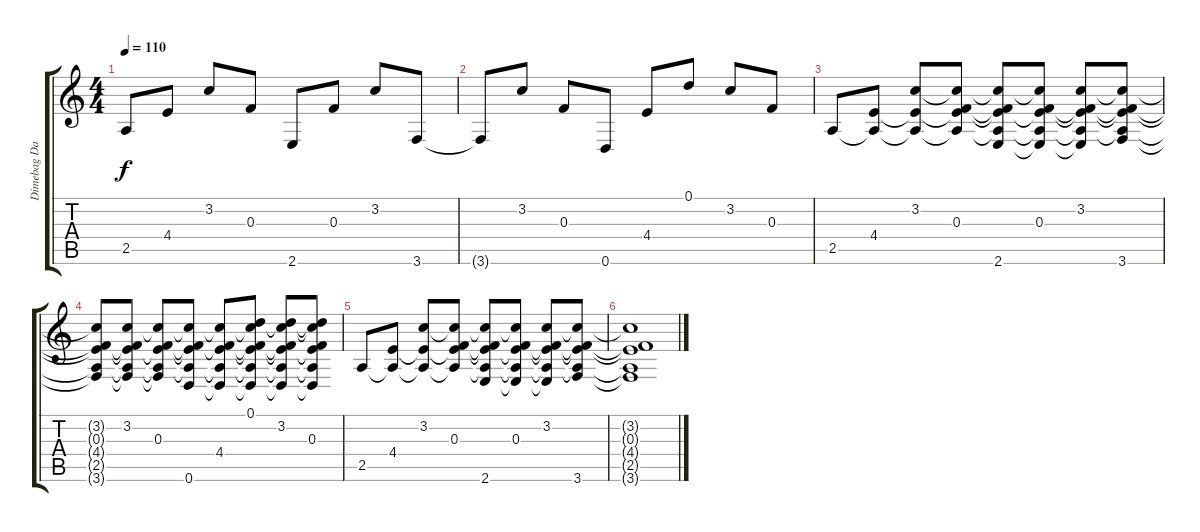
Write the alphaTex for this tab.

\track ("Dimebag Darrell Acoustic" "Dimebag Da") {instrument acousticguitarsteel}
\staff {score tabs}
\tuning (D4 A3 F3 C3 G2 D2) {hide}
\ts (4 4)
\tempo 110
\clef g2
\ks c
2.5.8{dy f} 4.4.8 3.2.8 0.3.8 2.6.8 0.3.8 3.2.8 3.6.8 |
3.6{t}.8 3.2.8 0.3.8 0.6.8 4.4.8 0.1.8 3.2.8 0.3.8 |
2.5.8 (4.4 2.5{t}).8 (3.2 4.4{t} 2.5{t}).8 (3.2{t} 0.3 4.4{t} 2.5{t}).8 (3.2{t} 0.3{t} 4.4{t} 2.5{t} 2.6).8 (3.2{t} 0.3 4.4{t} 2.5{t} 2.6{t}).8 (3.2 0.3{t} 4.4{t} 2.5{t} 2.6{t}).8 (3.2{t} 0.3{t} 4.4{t} 2.5{t} 3.6).8 |
(3.2{t} 0.3{t} 4.4{t} 2.5{t} 3.6{t}).8 (3.2 0.3{t} 4.4{t} 2.5{t} 3.6{t}).8 (3.2{t} 0.3 4.4{t} 2.5{t} 3.6{t}).8 (3.2{t} 0.3{t} 4.4{t} 2.5{t} 0.6).8 (3.2{t} 0.3{t} 4.4 2.5{t} 0.6{t}).8 (0.1 3.2{t} 0.3{t} 4.4{t} 2.5{t} 0.6{t}).8 (0.1{t} 3.2 0.3{t} 4.4{t} 2.5{t} 0.6{t}).8 (0.1{t} 3.2{t} 0.3 4.4{t} 2.5{t} 0.6{t}).8 |
2.5.8 (4.4 2.5{t}).8 (3.2 4.4{t} 2.5{t}).8 (3.2{t} 0.3 4.4{t} 2.5{t}).8 (3.2{t} 0.3{t} 4.4{t} 2.5{t} 2.6).8 (3.2{t} 0.3 4.4{t} 2.5{t} 2.6{t}).8 (3.2 0.3{t} 4.4{t} 2.5{t} 2.6{t}).8 (3.2{t} 0.3{t} 4.4{t} 2.5{t} 3.6).8 |
(3.2{t} 0.3{t} 4.4{t} 2.5{t} 3.6{t}).1
